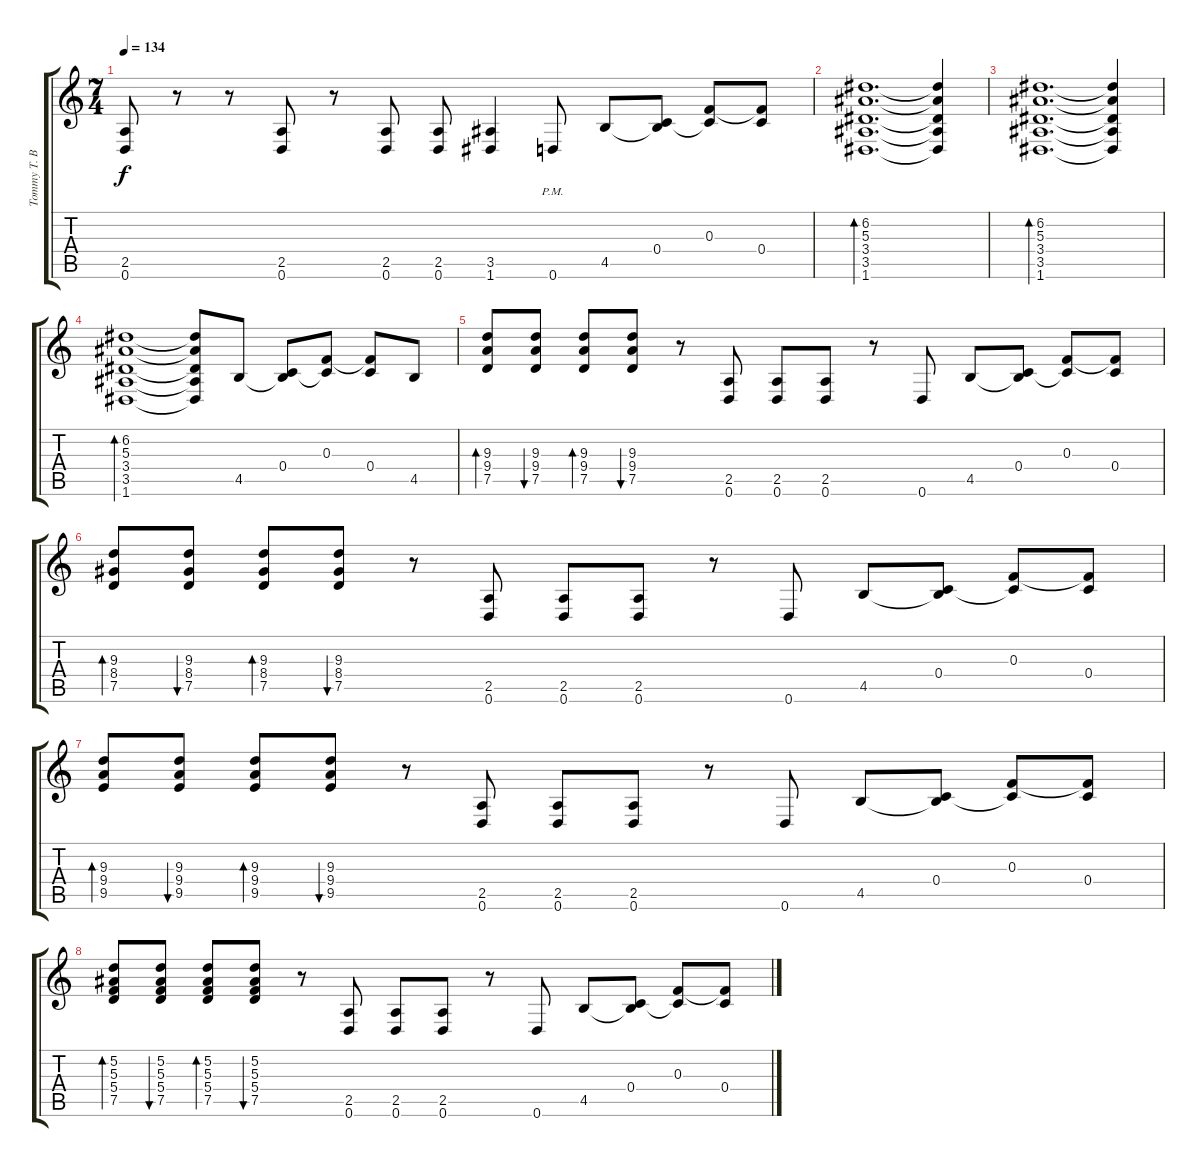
\track ("Tommy T. Baron" "Tommy T. B") {instrument distortionguitar}
\staff {score tabs}
\tuning (D4 A3 F3 C3 G2 D2) {hide}
\ts (7 4)
\tempo 134
\clef g2
\ks c
(2.5 0.6).8{dy f} r.8 r.8 (2.5 0.6).8 r.8 (2.5 0.6).8 (2.5 0.6).8 (3.5 1.6).4 0.6{pm}.8 4.5.8 (0.4 4.5{t}).8 (0.3 0.4{t}).8 (0.3{t} 0.4).8 |
(6.2 5.3 3.4 3.5 1.6).1{d bd 240} (6.2{t} 5.3{t} 3.4{t} 3.5{t} 1.6{t}).4 |
(6.2 5.3 3.4 3.5 1.6).1{d bd 240} (6.2{t} 5.3{t} 3.4{t} 3.5{t} 1.6{t}).4 |
(6.2 5.3 3.4 3.5 1.6).1{bd 240} (6.2{t} 5.3{t} 3.4{t} 3.5{t} 1.6{t}).8 4.5.8 (0.4 4.5{t}).8 (0.3 0.4{t}).8 (0.3{t} 0.4).8 4.5.8 |
(9.3 9.4 7.5).8{bd 120} (9.3 9.4 7.5).8{bu 120} (9.3 9.4 7.5).8{bd 120} (9.3 9.4 7.5).8{bu 120} r.8 (2.5 0.6).8 (2.5 0.6).8 (2.5 0.6).8 r.8 0.6.8 4.5.8 (0.4 4.5{t}).8 (0.3 0.4{t}).8 (0.3{t} 0.4).8 |
(9.3 8.4 7.5).8{bd 120} (9.3 8.4 7.5).8{bu 120} (9.3 8.4 7.5).8{bd 120} (9.3 8.4 7.5).8{bu 120} r.8 (2.5 0.6).8 (2.5 0.6).8 (2.5 0.6).8 r.8 0.6.8 4.5.8 (0.4 4.5{t}).8 (0.3 0.4{t}).8 (0.3{t} 0.4).8 |
(9.3 9.4 9.5).8{bd 120} (9.3 9.4 9.5).8{bu 120} (9.3 9.4 9.5).8{bd 120} (9.3 9.4 9.5).8{bu 120} r.8 (2.5 0.6).8 (2.5 0.6).8 (2.5 0.6).8 r.8 0.6.8 4.5.8 (0.4 4.5{t}).8 (0.3 0.4{t}).8 (0.3{t} 0.4).8 |
(5.2 5.3 5.4 7.5).8{bd 120} (5.2 5.3 5.4 7.5).8{bu 120} (5.2 5.3 5.4 7.5).8{bd 120} (5.2 5.3 5.4 7.5).8{bu 120} r.8 (2.5 0.6).8 (2.5 0.6).8 (2.5 0.6).8 r.8 0.6.8 4.5.8 (0.4 4.5{t}).8 (0.3 0.4{t}).8 (0.3{t} 0.4).8
